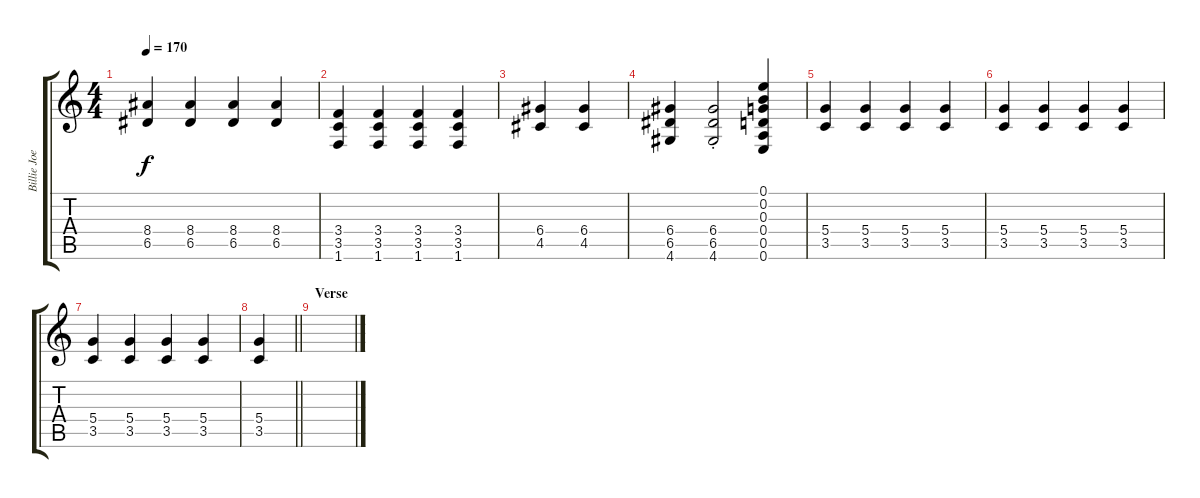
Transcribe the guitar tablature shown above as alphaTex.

\track ("Billie Joe" "Billie Joe") {instrument distortionguitar}
\staff {score tabs}
\tuning (E4 B3 G3 D3 A2 E2) {hide}
\ts (4 4)
\tempo 170
\clef g2
\ks c
(8.4 6.5).4{dy f} (8.4 6.5).4 (8.4 6.5).4 (8.4 6.5).4 |
(3.4 3.5 1.6).4 (3.4 3.5 1.6).4 (3.4 3.5 1.6).4 (3.4 3.5 1.6).4 |
(6.4 4.5).4 (6.4 4.5).4 |
(6.4 6.5 4.6).4 (6.4{st} 6.5{st} 4.6{st}).2 (0.1 0.2 0.3 0.4 0.5 0.6).4 |
(5.4 3.5).4 (5.4 3.5).4 (5.4 3.5).4 (5.4 3.5).4 |
(5.4 3.5).4 (5.4 3.5).4 (5.4 3.5).4 (5.4 3.5).4 |
(5.4 3.5).4 (5.4 3.5).4 (5.4 3.5).4 (5.4 3.5).4 |
\barLineRight lightlight
(5.4 3.5).4 |
\section ("" "Verse")
